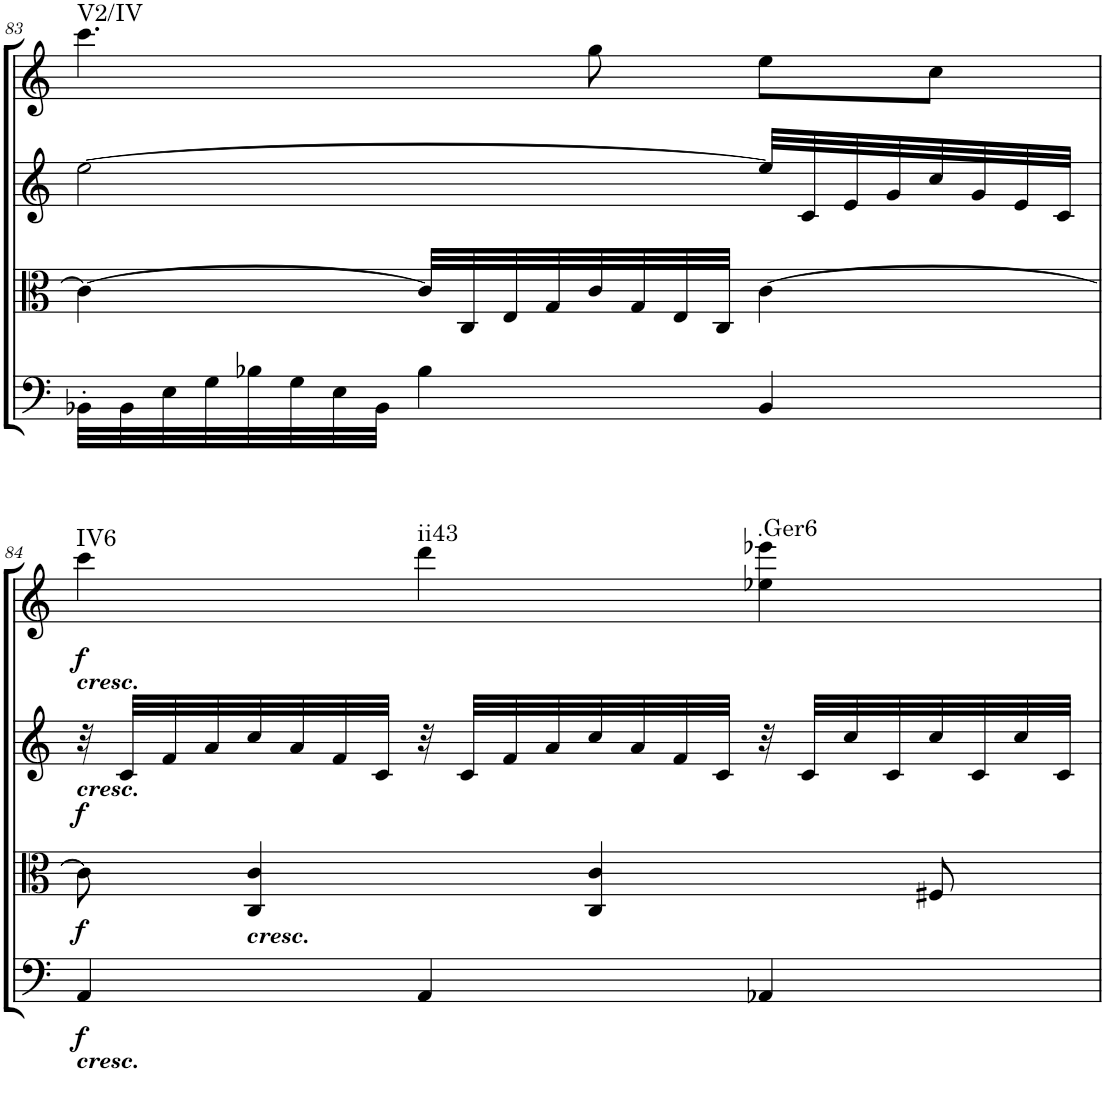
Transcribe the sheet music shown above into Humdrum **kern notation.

**kern	**dynam	**kern	**dynam	**kern	**kern	**dynam	**harte
*part4	*part4	*part3	*part3	*part2	*part1	*part1	*part1
*staff4	*staff4	*staff3	*staff3	*staff2	*staff1	*staff1	*
*I"Cello	*	*I"Viola	*	*I"2nd Violin	*I"1st Violin	*	*
*	*	*I'Vla	*	*I'Vln	*I'Vln	*	*
!!LO:PB:g=z
*clefG2	*	*clefC3	*	*clefG2	*clefG2	*	*
*k[]	*	*k[]	*	*k[]	*k[]	*	*
*C:	*	*C:	*	*C:	*C:	*	*
*M3/4	*	*M3/4	*	*M3/4	*M3/4	*	*
=83	=83	=83	=83	=83	=83	=83	=83
!	!	!	!	!	!	!	!LO:H:kt=V2/IV
32BB-X'\LLL	.	4c\_	.	[2ee\	4.ccc\	.	N
32BB-\	.	.	.	.	.	.	.
32E\	.	.	.	.	.	.	.
32G\	.	.	.	.	.	.	.
32B-X\	.	.	.	.	.	.	.
32G\	.	.	.	.	.	.	.
32E\	.	.	.	.	.	.	.
32BB-\JJJ	.	.	.	.	.	.	.
4B-\	.	32c/LLL]	.	.	.	.	.
.	.	32C/	.	.	.	.	.
.	.	32E/	.	.	.	.	.
.	.	32G/	.	.	.	.	.
.	.	32c/	.	.	8gg\	.	.
.	.	32G/	.	.	.	.	.
.	.	32E/	.	.	.	.	.
.	.	32C/JJJ	.	.	.	.	.
4BB-/	.	[4c\	.	32ee/LLL]	8ee\L	.	.
.	.	.	.	32c/	.	.	.
.	.	.	.	32e/	.	.	.
.	.	.	.	32g/	.	.	.
.	.	.	.	32cc/	8cc\J	.	.
.	.	.	.	32g/	.	.	.
.	.	.	.	32e/	.	.	.
.	.	.	.	32c/JJJ	.	.	.
!!LO:LB:g=z
=84	=84	=84	=84	=84	=84	=84	=84
!	!	!	!	!	!LO:TX:b:Bi:t=cresc.	!	!
!	!	!LO:TX:a:Bi:t=cresc.	!	!	!	!	!
!LO:TX:b:Bi:t=cresc.	!	!	!	!	!	!	!
!	!LO:DY:b	!	!LO:DY:b	!	!	!	!
!	!	!	!LO:DY:n=1:a	!	!	!LO:DY:b	!LO:H:kt=IV6
4AA/	f	8c\]	f f	32r	4ccc\	f	N
.	.	.	.	32c/LLL	.	.	.
.	.	.	.	32f/	.	.	.
.	.	.	.	32a/	.	.	.
!	!	!LO:TX:b:Bi:t=cresc.	!	!	!	!	!
.	.	4C/ 4c/	.	32cc/	.	.	.
.	.	.	.	32a/	.	.	.
.	.	.	.	32f/	.	.	.
.	.	.	.	32c/JJJ	.	.	.
!	!	!	!	!	!	!	!LO:H:kt=ii43
4AA/	.	.	.	32r	4ddd\	.	N
.	.	.	.	32c/LLL	.	.	.
.	.	.	.	32f/	.	.	.
.	.	.	.	32a/	.	.	.
.	.	4C/ 4c/	.	32cc/	.	.	.
.	.	.	.	32a/	.	.	.
.	.	.	.	32f/	.	.	.
.	.	.	.	32c/JJJ	.	.	.
!	!	!	!	!	!	!	!LO:H:kt=.Ger6
4AA-X/	.	.	.	32r	4ee-X\ 4eee-X\	.	N
.	.	.	.	32c/LLL	.	.	.
.	.	.	.	32cc/	.	.	.
.	.	.	.	32c/	.	.	.
.	.	8F#X/	.	32cc/	.	.	.
.	.	.	.	32c/	.	.	.
.	.	.	.	32cc/	.	.	.
.	.	.	.	32c/JJJ	.	.	.
=	=	=	=	=	=	=	=
*-	*-	*-	*-	*-	*-	*-	*-
